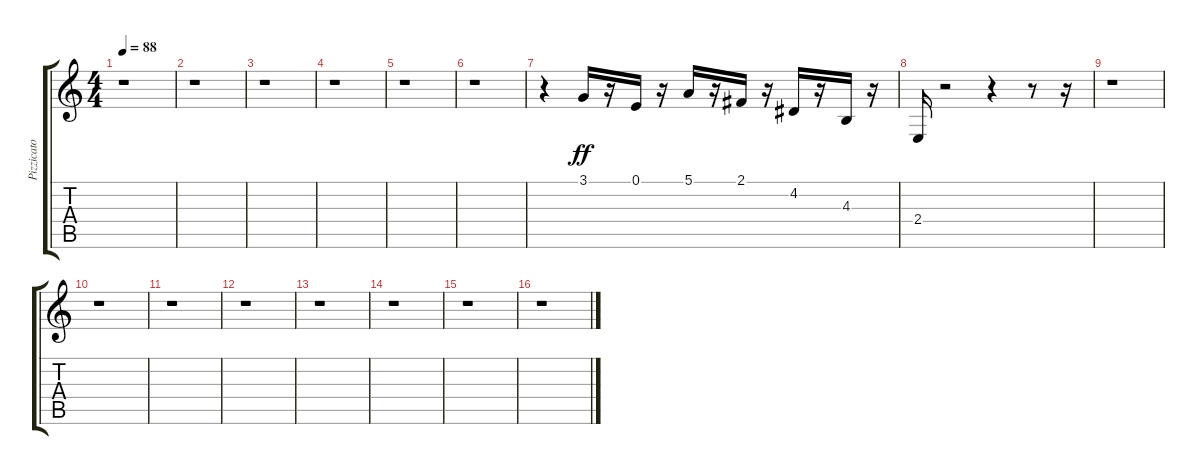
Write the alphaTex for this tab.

\track ("Pizzicato" "Pizzicato") {instrument pizzicatostrings}
\staff {score tabs}
\tuning (E4 B3 G3 D3 A2 E2) {hide}
\ts (4 4)
\tempo 88
\clef g2
\ks c
r.1{dy ff} |
r.1 |
r.1 |
r.1 |
r.1 |
r.1 |
r.4 3.1.16 r.16 0.1.16 r.16 5.1.16 r.16 2.1.16 r.16 4.2.16 r.16 4.3.16 r.16 |
2.4.16 r.2 r.4 r.8 r.16 |
r.1 |
r.1 |
r.1 |
r.1 |
r.1 |
r.1 |
r.1 |
r.1
